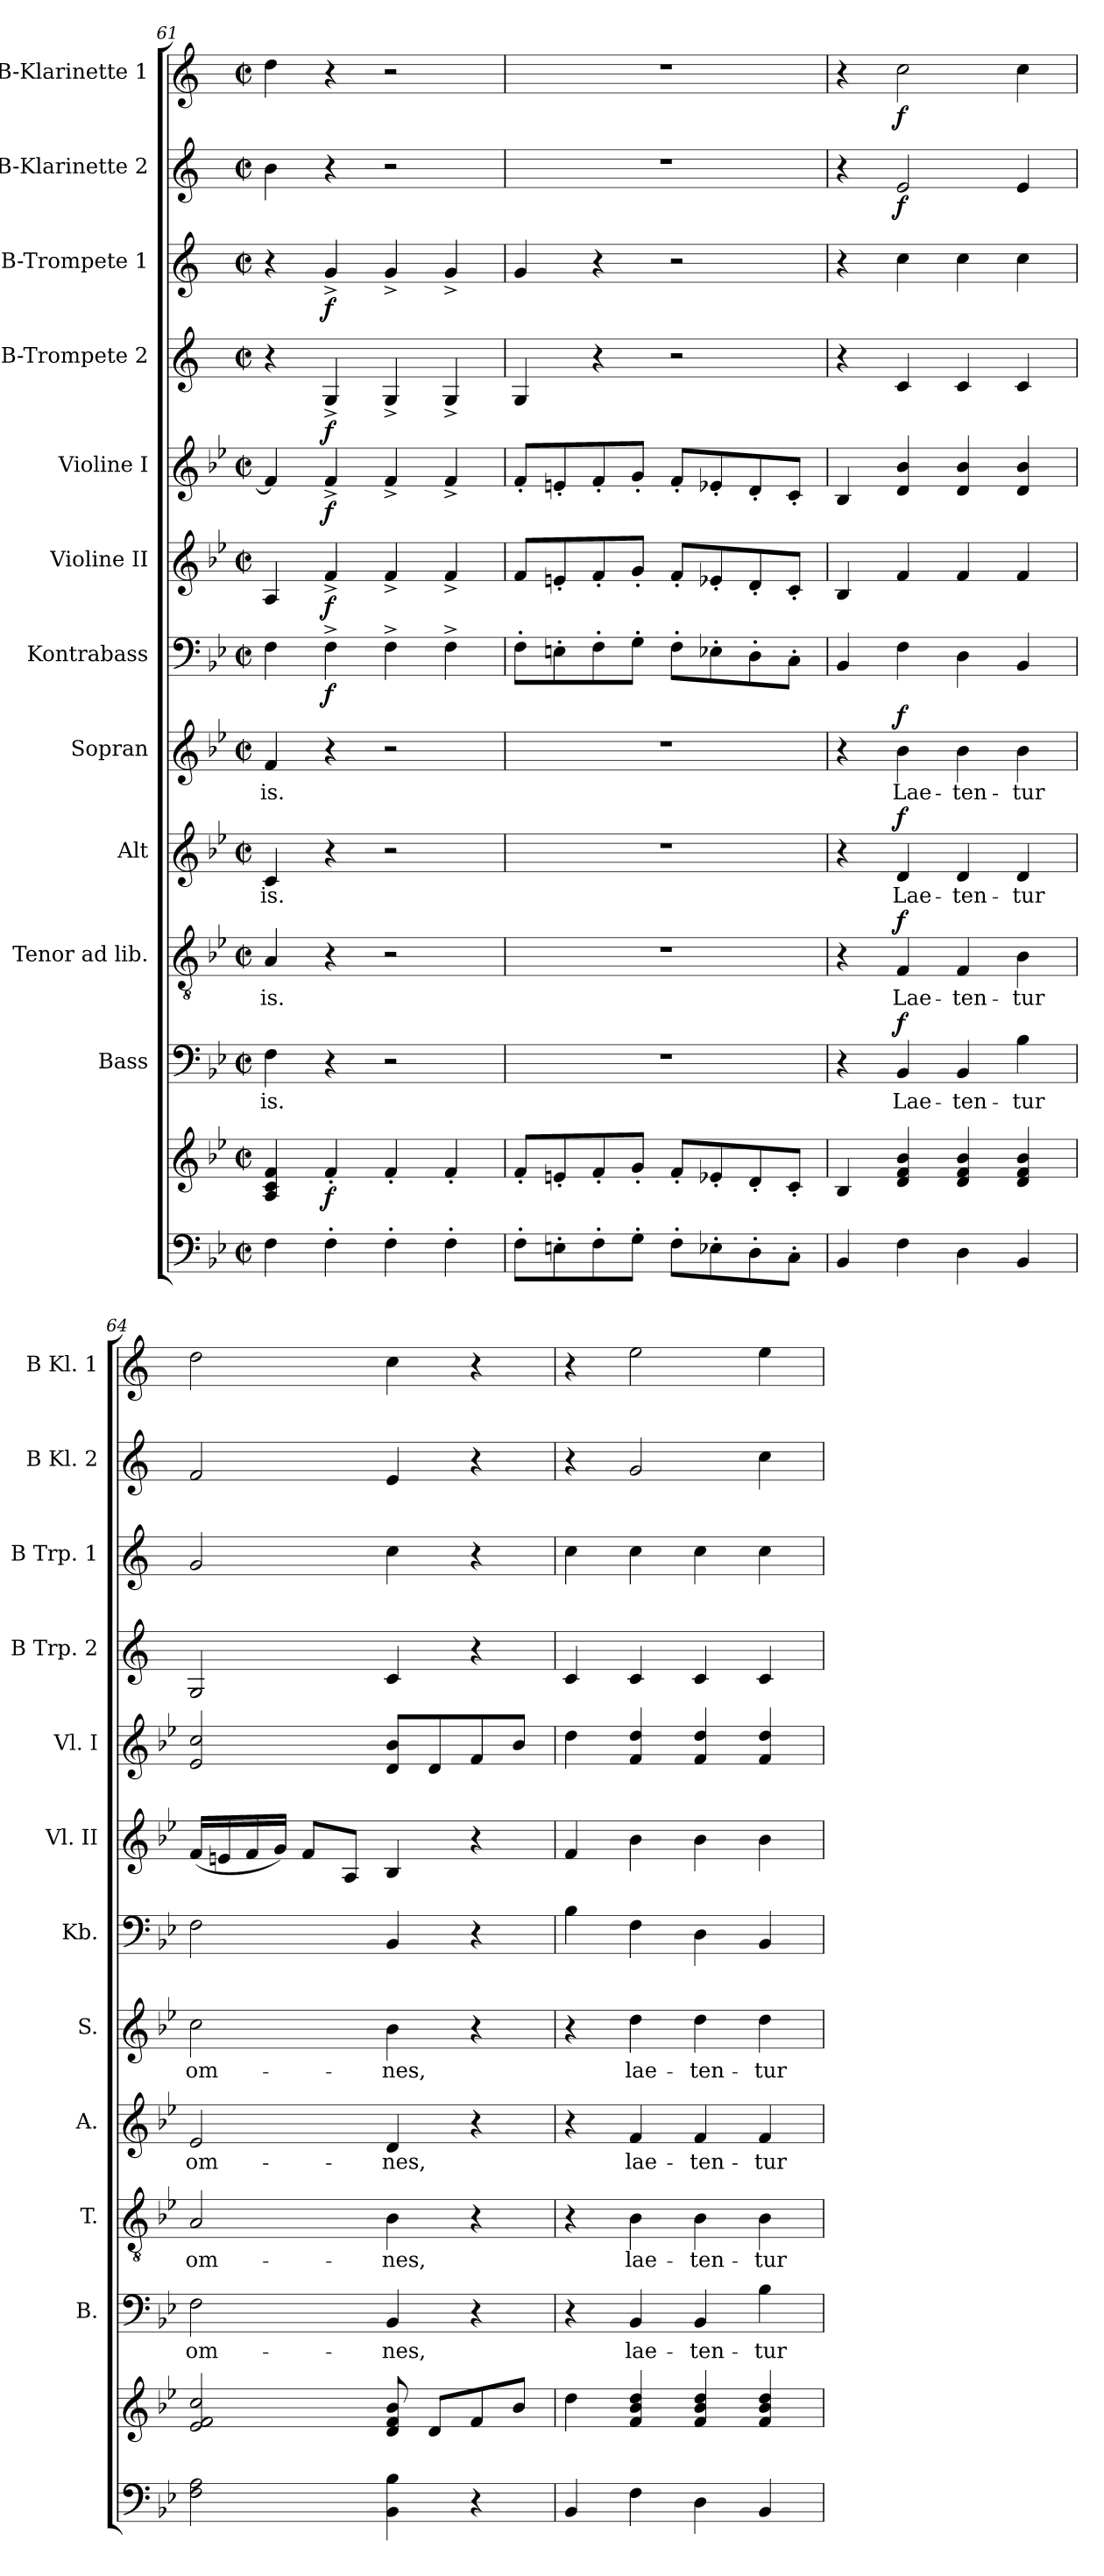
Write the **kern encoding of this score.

**kern	**kern	**dynam	**kern	**text	**dynam	**kern	**text	**dynam	**kern	**text	**dynam	**kern	**text	**dynam	**kern	**dynam	**kern	**dynam	**kern	**dynam	**kern	**dynam	**kern	**dynam	**kern	**dynam	**kern	**dynam
*part12	*part12	*part12	*part11	*part11	*part11	*part10	*part10	*part10	*part9	*part9	*part9	*part8	*part8	*part8	*part7	*part7	*part6	*part6	*part5	*part5	*part4	*part4	*part3	*part3	*part2	*part2	*part1	*part1
*staff13	*staff12	*staff12/13	*staff11	*staff11	*staff11	*staff10	*staff10	*staff10	*staff9	*staff9	*staff9	*staff8	*staff8	*staff8	*staff7	*staff7	*staff6	*staff6	*staff5	*staff5	*staff4	*staff4	*staff3	*staff3	*staff2	*staff2	*staff1	*staff1
*	*	*	*I"Bass	*	*	*I"Tenor ad lib.	*	*	*I"Alt	*	*	*I"Sopran	*	*	*I"Kontrabass	*	*I"Violine II	*	*I"Violine I	*	*I"B-Trompete 2	*	*I"B-Trompete 1	*	*I"B-Klarinette 2	*	*I"B-Klarinette 1	*
*	*	*	*I'B.	*	*	*I'T.	*	*	*I'A.	*	*	*I'S.	*	*	*I'Kb.	*	*I'Vl. II	*	*I'Vl. I	*	*I'B Trp. 2	*	*I'B Trp. 1	*	*I'B Kl. 2	*	*I'B Kl. 1	*
*clefF4	*clefG2	*	*clefF4	*	*	*clefGv2	*	*	*clefG2	*	*	*clefG2	*	*	*clefF4	*	*clefG2	*	*clefG2	*	*clefG2	*	*clefG2	*	*clefG2	*	*clefG2	*
*	*	*	*	*	*	*	*	*	*	*	*	*	*	*	*ITrd7c12	*	*	*	*	*	*ITrd1c2	*	*ITrd1c2	*	*ITrd1c2	*	*ITrd1c2	*
*k[b-e-]	*k[b-e-]	*	*k[b-e-]	*	*	*k[b-e-]	*	*	*k[b-e-]	*	*	*k[b-e-]	*	*	*k[b-e-]	*	*k[b-e-]	*	*k[b-e-]	*	*k[b-e-]	*	*k[b-e-]	*	*k[b-e-]	*	*k[b-e-]	*
*B-:	*B-:	*	*B-:	*	*	*B-:	*	*	*B-:	*	*	*B-:	*	*	*B-:	*	*B-:	*	*B-:	*	*B-:	*	*B-:	*	*B-:	*	*B-:	*
*M2/2	*M2/2	*	*M2/2	*	*	*M2/2	*	*	*M2/2	*	*	*M2/2	*	*	*M2/2	*	*M2/2	*	*M2/2	*	*M2/2	*	*M2/2	*	*M2/2	*	*M2/2	*
*met(c|)	*met(c|)	*	*met(c|)	*	*	*met(c|)	*	*	*met(c|)	*	*	*met(c|)	*	*	*met(c|)	*	*met(c|)	*	*met(c|)	*	*met(c|)	*	*met(c|)	*	*met(c|)	*	*met(c|)	*
=61	=61	=61	=61	=61	=61	=61	=61	=61	=61	=61	=61	=61	=61	=61	=61	=61	=61	=61	=61	=61	=61	=61	=61	=61	=61	=61	=61	=61
!	!	!	!	!LO:LY:b	!	!	!LO:LY:b	!	!	!LO:LY:b	!	!	!LO:LY:b	!	!	!	!	!	!	!	!	!	!	!	!	!	!	!
4F\	4A/ 4c/ 4f/	.	4F\	-is.	.	4A/	-is.	.	4c/	-is.	.	4f/	-is.	.	4FF\	.	4A/	.	4f/]	.	4r	.	4r	.	4a\	.	4cc\	.
!	!	!LO:DY:b	!	!	!	!	!	!	!	!	!	!	!	!	!	!LO:DY:b	!	!LO:DY:b	!	!LO:DY:b	!	!LO:DY:b	!	!LO:DY:b	!	!	!	!
4F'>\	4f'</	f	4r	.	.	4r	.	.	4r	.	.	4r	.	.	4FF^>\	f	4f^</	f	4f^</	f	4F^</	f	4f^</	f	4r	.	4r	.
4F'>\	4f'</	.	2r	.	.	2r	.	.	2r	.	.	2r	.	.	4FF^>\	.	4f^</	.	4f^</	.	4F^</	.	4f^</	.	2r	.	2r	.
4F'>\	4f'</	.	.	.	.	.	.	.	.	.	.	.	.	.	4FF^>\	.	4f^</	.	4f^</	.	4F^</	.	4f^</	.	.	.	.	.
=62	=62	=62	=62	=62	=62	=62	=62	=62	=62	=62	=62	=62	=62	=62	=62	=62	=62	=62	=62	=62	=62	=62	=62	=62	=62	=62	=62	=62
8F'>\L	8f'</L	.	1r	.	.	1r	.	.	1r	.	.	1r	.	.	8FF'>\L	.	8f/L	.	8f'</L	.	4F/	.	4f/	.	1r	.	1r	.
8En'>\	8en'</	.	.	.	.	.	.	.	.	.	.	.	.	.	8EEn'>\	.	8en'</	.	8en'</	.	.	.	.	.	.	.	.	.
8F'>\	8f'</	.	.	.	.	.	.	.	.	.	.	.	.	.	8FF'>\	.	8f'</	.	8f'</	.	4r	.	4r	.	.	.	.	.
8G'>\J	8g'</J	.	.	.	.	.	.	.	.	.	.	.	.	.	8GG'>\J	.	8g'</J	.	8g'</J	.	.	.	.	.	.	.	.	.
8F'>\L	8f'</L	.	.	.	.	.	.	.	.	.	.	.	.	.	8FF'>\L	.	8f'</L	.	8f'</L	.	2r	.	2r	.	.	.	.	.
8E-X'>\	8e-X'</	.	.	.	.	.	.	.	.	.	.	.	.	.	8EE-X'>\	.	8e-X'</	.	8e-X'</	.	.	.	.	.	.	.	.	.
8D'>\	8d'</	.	.	.	.	.	.	.	.	.	.	.	.	.	8DD'>\	.	8d'</	.	8d'</	.	.	.	.	.	.	.	.	.
8C'>\J	8c'</J	.	.	.	.	.	.	.	.	.	.	.	.	.	8CC'>\J	.	8c'</J	.	8c'</J	.	.	.	.	.	.	.	.	.
!!LO:PB:g=z
=63	=63	=63	=63	=63	=63	=63	=63	=63	=63	=63	=63	=63	=63	=63	=63	=63	=63	=63	=63	=63	=63	=63	=63	=63	=63	=63	=63	=63
4BB-/	4B-/	.	4r	.	.	4r	.	.	4r	.	.	4r	.	.	4BBB-/	.	4B-/	.	4B-/	.	4r	.	4r	.	4r	.	4r	.
!	!	!	!	!LO:LY:b	!LO:DY:a	!	!LO:LY:b	!LO:DY:a	!	!LO:LY:b	!LO:DY:a	!	!LO:LY:b	!LO:DY:a	!	!	!	!	!	!	!	!	!	!	!	!LO:DY:b	!	!LO:DY:b
4F\	4d/ 4f/ 4b-/	.	4BB-/	Lae-	f	4F/	Lae-	f	4d/	Lae-	f	4b-\	Lae-	f	4FF\	.	4f/	.	4d/ 4b-/	.	4B-/	.	4b-\	.	2d/	f	2b-\	f
!	!	!	!	!LO:LY:b	!	!	!LO:LY:b	!	!	!LO:LY:b	!	!	!LO:LY:b	!	!	!	!	!	!	!	!	!	!	!	!	!	!	!
4D\	4d/ 4f/ 4b-/	.	4BB-/	-ten-	.	4F/	-ten-	.	4d/	-ten-	.	4b-\	-ten-	.	4DD\	.	4f/	.	4d/ 4b-/	.	4B-/	.	4b-\	.	.	.	.	.
!	!	!	!	!LO:LY:b	!	!	!LO:LY:b	!	!	!LO:LY:b	!	!	!LO:LY:b	!	!	!	!	!	!	!	!	!	!	!	!	!	!	!
4BB-/	4d/ 4f/ 4b-/	.	4B-\	-tur	.	4B-\	-tur	.	4d/	-tur	.	4b-\	-tur	.	4BBB-/	.	4f/	.	4d/ 4b-/	.	4B-/	.	4b-\	.	4d/	.	4b-\	.
=64	=64	=64	=64	=64	=64	=64	=64	=64	=64	=64	=64	=64	=64	=64	=64	=64	=64	=64	=64	=64	=64	=64	=64	=64	=64	=64	=64	=64
!	!	!	!	!LO:LY:b	!	!	!LO:LY:b	!	!	!LO:LY:b	!	!	!LO:LY:b	!	!	!	!	!	!	!	!	!	!	!	!	!	!	!
2F\ 2A\	2e-/ 2f/ 2cc/	.	2F\	om-	.	2A/	om-	.	2e-/	om-	.	2cc\	om-	.	2FF\	.	(<16f/LL	.	2e-/ 2cc/	.	2F/	.	2f/	.	2e-/	.	2cc\	.
.	.	.	.	.	.	.	.	.	.	.	.	.	.	.	.	.	16en/	.	.	.	.	.	.	.	.	.	.	.
.	.	.	.	.	.	.	.	.	.	.	.	.	.	.	.	.	16f/	.	.	.	.	.	.	.	.	.	.	.
.	.	.	.	.	.	.	.	.	.	.	.	.	.	.	.	.	16g/JJ)	.	.	.	.	.	.	.	.	.	.	.
.	.	.	.	.	.	.	.	.	.	.	.	.	.	.	.	.	8f/L	.	.	.	.	.	.	.	.	.	.	.
.	.	.	.	.	.	.	.	.	.	.	.	.	.	.	.	.	8A/J	.	.	.	.	.	.	.	.	.	.	.
!	!	!	!	!LO:LY:b	!	!	!LO:LY:b	!	!	!LO:LY:b	!	!	!LO:LY:b	!	!	!	!	!	!	!	!	!	!	!	!	!	!	!
4BB-\ 4B-\	8d/ 8f/ 8b-/	.	4BB-/	-nes,	.	4B-\	-nes,	.	4d/	-nes,	.	4b-\	-nes,	.	4BBB-/	.	4B-/	.	8d/ 8b-/L	.	4B-/	.	4b-\	.	4d/	.	4b-\	.
.	8d/L	.	.	.	.	.	.	.	.	.	.	.	.	.	.	.	.	.	8d/	.	.	.	.	.	.	.	.	.
4r	8f/	.	4r	.	.	4r	.	.	4r	.	.	4r	.	.	4r	.	4r	.	8f/	.	4r	.	4r	.	4r	.	4r	.
.	8b-/J	.	.	.	.	.	.	.	.	.	.	.	.	.	.	.	.	.	8b-/J	.	.	.	.	.	.	.	.	.
=65	=65	=65	=65	=65	=65	=65	=65	=65	=65	=65	=65	=65	=65	=65	=65	=65	=65	=65	=65	=65	=65	=65	=65	=65	=65	=65	=65	=65
4BB-/	4dd\	.	4r	.	.	4r	.	.	4r	.	.	4r	.	.	4BB-\	.	4f/	.	4dd\	.	4B-/	.	4b-\	.	4r	.	4r	.
!	!	!	!	!LO:LY:b	!	!	!LO:LY:b	!	!	!LO:LY:b	!	!	!LO:LY:b	!	!	!	!	!	!	!	!	!	!	!	!	!	!	!
4F\	4f/ 4b-/ 4dd/	.	4BB-/	lae-	.	4B-\	lae-	.	4f/	lae-	.	4dd\	lae-	.	4FF\	.	4b-\	.	4f/ 4dd/	.	4B-/	.	4b-\	.	2f/	.	2dd\	.
!	!	!	!	!LO:LY:b	!	!	!LO:LY:b	!	!	!LO:LY:b	!	!	!LO:LY:b	!	!	!	!	!	!	!	!	!	!	!	!	!	!	!
4D\	4f/ 4b-/ 4dd/	.	4BB-/	-ten-	.	4B-\	-ten-	.	4f/	-ten-	.	4dd\	-ten-	.	4DD\	.	4b-\	.	4f/ 4dd/	.	4B-/	.	4b-\	.	.	.	.	.
!	!	!	!	!LO:LY:b	!	!	!LO:LY:b	!	!	!LO:LY:b	!	!	!LO:LY:b	!	!	!	!	!	!	!	!	!	!	!	!	!	!	!
4BB-/	4f/ 4b-/ 4dd/	.	4B-\	-tur	.	4B-\	-tur	.	4f/	-tur	.	4dd\	-tur	.	4BBB-/	.	4b-\	.	4f/ 4dd/	.	4B-/	.	4b-\	.	4b-\	.	4dd\	.
=	=	=	=	=	=	=	=	=	=	=	=	=	=	=	=	=	=	=	=	=	=	=	=	=	=	=	=	=
*-	*-	*-	*-	*-	*-	*-	*-	*-	*-	*-	*-	*-	*-	*-	*-	*-	*-	*-	*-	*-	*-	*-	*-	*-	*-	*-	*-	*-
